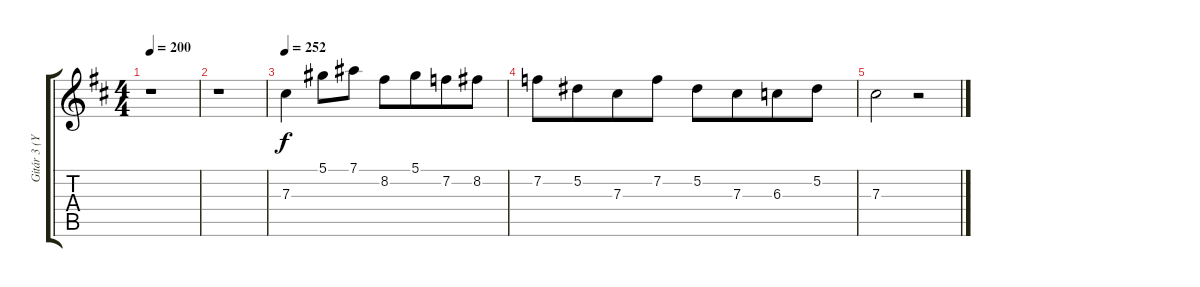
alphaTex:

\track ("Gitár 3 (Yngwie Malmsteen)" "Gitár 3 (Y") {instrument distortionguitar}
\staff {score tabs}
\tuning (Eb4 Bb3 Gb3 Db3 Ab2 Eb2) {hide}
\ts (4 4)
\tempo 200
\clef g2
\ks d
r.1{dy f} |
r.1 |
\tempo 252
7.3.4 5.1.8 7.1.8 8.2.8 5.1.8{beam merge} 7.2.8 8.2.8 |
7.2.8 5.2.8{beam merge} 7.3.8 7.2.8 5.2.8 7.3.8{beam merge} 6.3.8 5.2.8 |
7.3.2 r.2
